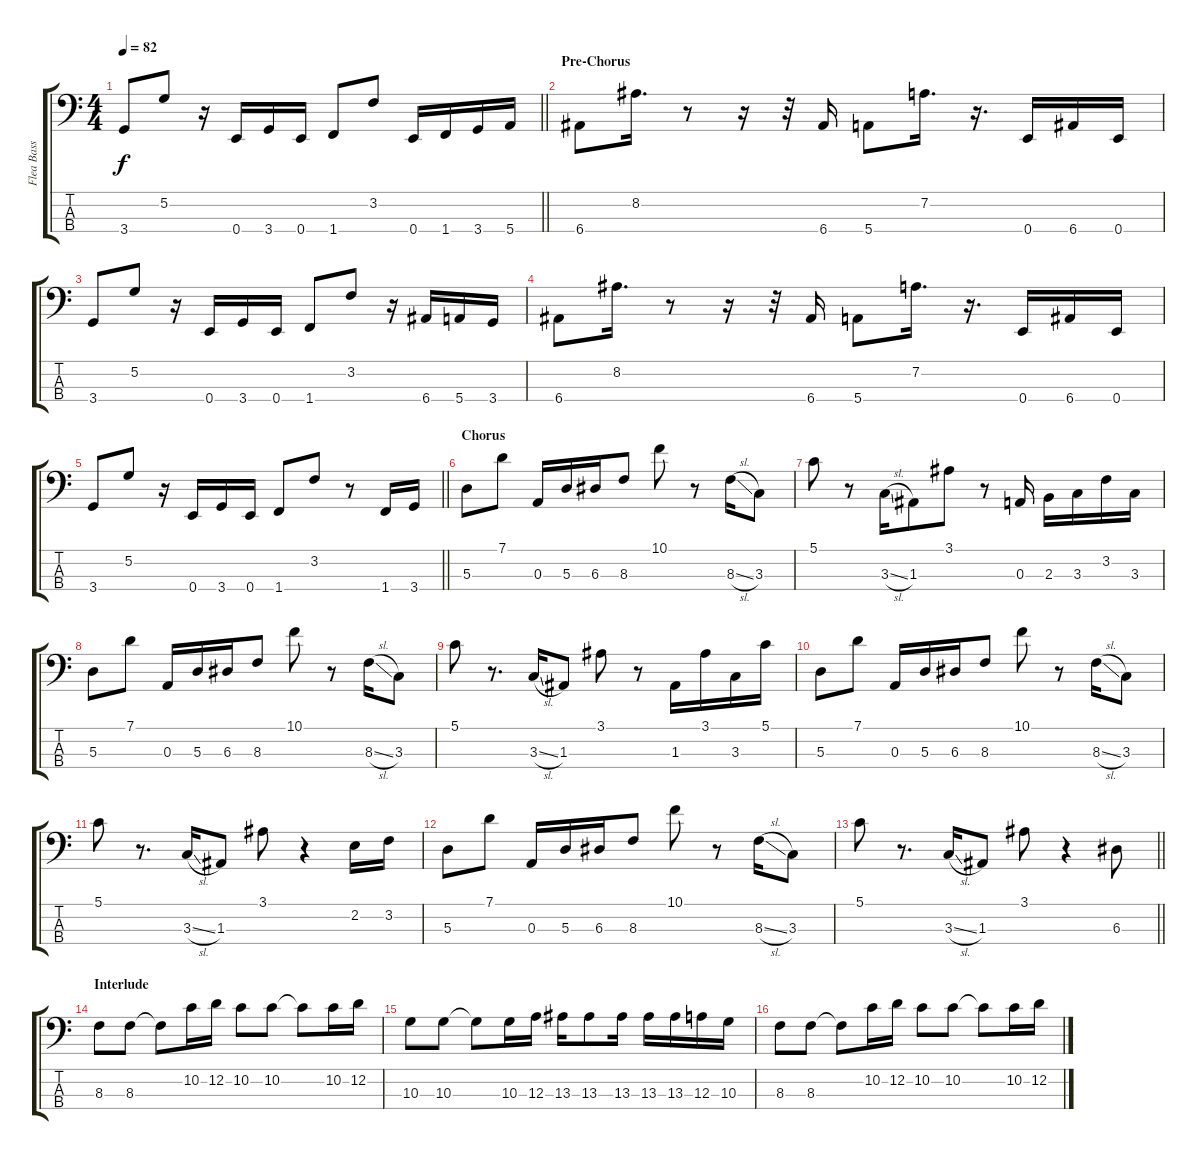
\track ("Flea Bass" "Flea Bass") {instrument electricbassfinger}
\staff {score tabs}
\tuning (G2 D2 A1 E1) {hide}
\ts (4 4)
\tempo 82
\clef f4
\barLineRight lightlight
\ks c
3.4.8{dy f} 5.2.8 r.16 0.4.16 3.4.16 0.4.16 1.4.8 3.2.8 0.4.16 1.4.16 3.4.16 5.4.16 |
\section ("" "Pre-Chorus")
6.4.8 8.2.16{d} r.8 r.16 r.32 6.4.16 5.4.8 7.2.16{d} r.16{d} 0.4.16 6.4.16 0.4.16 |
3.4.8 5.2.8 r.16 0.4.16 3.4.16 0.4.16 1.4.8 3.2.8 r.16 6.4.16 5.4.16 3.4.16 |
6.4.8 8.2.16{d} r.8 r.16 r.32 6.4.16 5.4.8 7.2.16{d} r.16{d} 0.4.16 6.4.16 0.4.16 |
\barLineRight lightlight
3.4.8 5.2.8 r.16 0.4.16 3.4.16 0.4.16 1.4.8 3.2.8 r.8 1.4.16 3.4.16 |
\section ("" "Chorus")
5.3.8 7.1.8 0.3.16 5.3.16 6.3.16 8.3.8 10.1.8 r.8 8.3{sl}.16 3.3.8 |
5.1.8 r.8 3.3{sl}.16 1.3.8 3.1.8 r.8 0.3.16 2.3.16 3.3.16 3.2.16 3.3.16 |
5.3.8 7.1.8 0.3.16 5.3.16 6.3.16 8.3.8 10.1.8 r.8 8.3{sl}.16 3.3.8 |
5.1.8 r.8{d} 3.3{sl}.16 1.3.8 3.1.8 r.8 1.3.16 3.1.16 3.3.16 5.1.16 |
5.3.8 7.1.8 0.3.16 5.3.16 6.3.16 8.3.8 10.1.8 r.8 8.3{sl}.16 3.3.8 |
5.1.8 r.8{d} 3.3{sl}.16 1.3.8 3.1.8 r.4 2.2.16 3.2.16 |
5.3.8 7.1.8 0.3.16 5.3.16 6.3.16 8.3.8 10.1.8 r.8 8.3{sl}.16 3.3.8 |
\barLineRight lightlight
5.1.8 r.8{d} 3.3{sl}.16 1.3.8 3.1.8 r.4 6.3.8 |
\section ("" "Interlude")
8.3.8 8.3.8 8.3{t}.8 10.2.16 12.2.16 10.2.8 10.2.8 10.2{t}.8 10.2.16 12.2.16 |
10.3.8 10.3.8 10.3{t}.8 10.3.16 12.3.16 13.3.16 13.3.8 13.3.16 13.3.16 13.3.16 12.3.16 10.3.16 |
8.3.8 8.3.8 8.3{t}.8 10.2.16 12.2.16 10.2.8 10.2.8 10.2{t}.8 10.2.16 12.2.16
